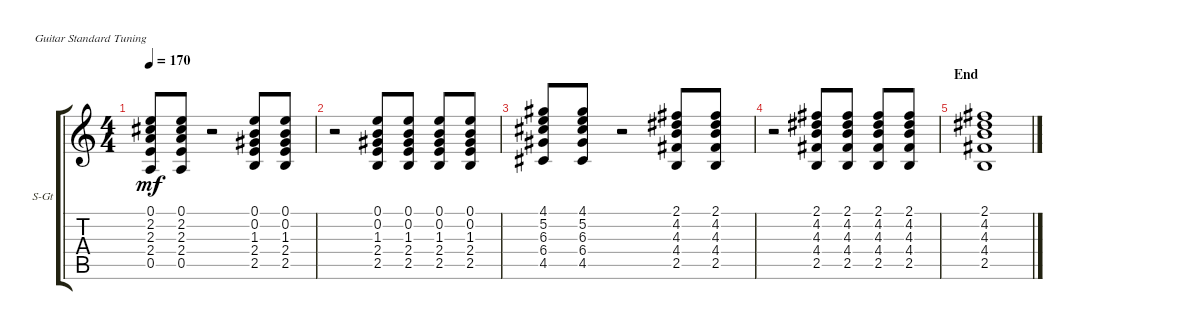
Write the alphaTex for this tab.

\defaultSystemsLayout 4
\bracketExtendMode groupsimilarinstruments
\firstSystemTrackNameOrientation horizontal
\otherSystemsTrackNameOrientation horizontal
\track ("Solo Guitar" "S-Gt") {instrument acousticguitarsteel}
\staff {score tabs}
\tuning (E4 B3 G3 D3 A2 E2)
\ts (4 4)
\tempo 170
\clef g2
\ks c
(0.5 2.4 2.3 2.2 0.1).8{dy mf} (0.5 2.4 2.3 2.2 0.1).8 r.2 (2.5 2.4 1.3 0.2 0.1).8 (2.5 2.4 0.1 0.2 1.3).8 |
r.2 (2.5 2.4 1.3 0.2 0.1).8 (2.5 2.4 0.1 0.2 1.3).8 (2.5 2.4 1.3 0.2 0.1).8 (2.5 2.4 0.1 0.2 1.3).8 |
(4.5 6.4 6.3 5.2 4.1).8 (4.5 6.4 6.3 5.2 4.1).8 r.2 (2.5 4.4 4.3 4.2 2.1).8 (2.5 4.4 4.3 4.2 2.1).8 |
r.2 (2.5 4.4 4.3 4.2 2.1).8 (2.5 4.4 4.3 4.2 2.1).8 (2.5 4.4 4.3 4.2 2.1).8 (2.5 4.4 4.3 4.2 2.1).8 |
\section ("" "End")
(2.5 4.4 4.3 4.2 2.1).1
